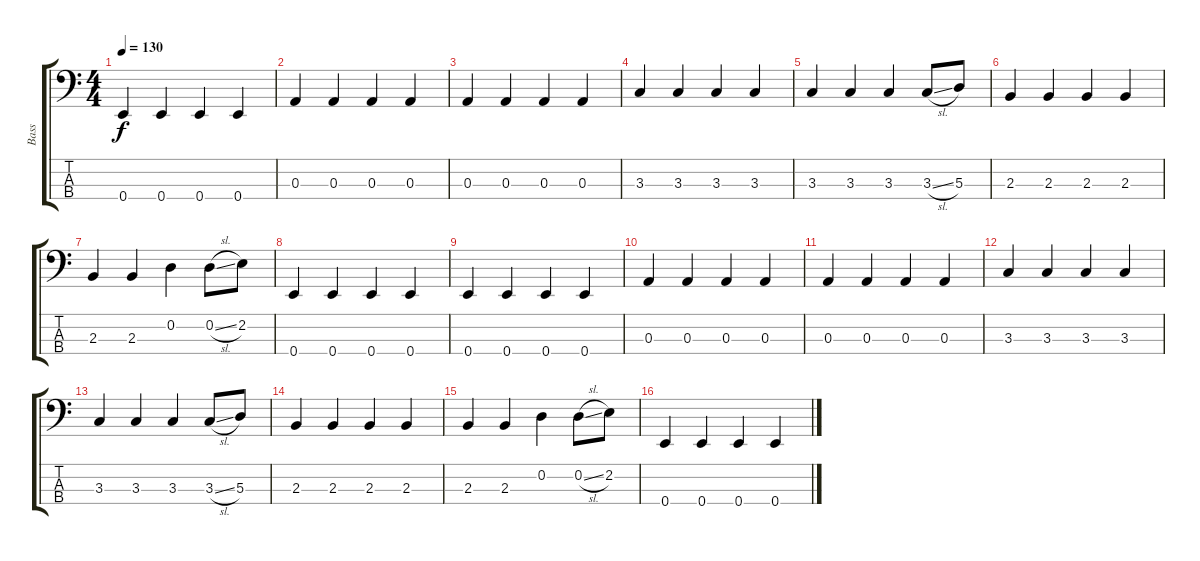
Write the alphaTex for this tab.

\track ("Bass" "Bass") {instrument electricbassfinger}
\staff {score tabs}
\tuning (G2 D2 A1 E1) {hide}
\ts (4 4)
\tempo 130
\clef f4
\ks c
0.4.4{dy f} 0.4.4 0.4.4 0.4.4 |
0.3.4 0.3.4 0.3.4 0.3.4 |
0.3.4 0.3.4 0.3.4 0.3.4 |
3.3.4 3.3.4 3.3.4 3.3.4 |
3.3.4 3.3.4 3.3.4 3.3{sl}.8 5.3.8 |
2.3.4 2.3.4 2.3.4 2.3.4 |
2.3.4 2.3.4 0.2.4 0.2{sl}.8 2.2.8 |
0.4.4 0.4.4 0.4.4 0.4.4 |
0.4.4 0.4.4 0.4.4 0.4.4 |
0.3.4 0.3.4 0.3.4 0.3.4 |
0.3.4 0.3.4 0.3.4 0.3.4 |
3.3.4 3.3.4 3.3.4 3.3.4 |
3.3.4 3.3.4 3.3.4 3.3{sl}.8 5.3.8 |
2.3.4 2.3.4 2.3.4 2.3.4 |
2.3.4 2.3.4 0.2.4 0.2{sl}.8 2.2.8 |
0.4.4 0.4.4 0.4.4 0.4.4
